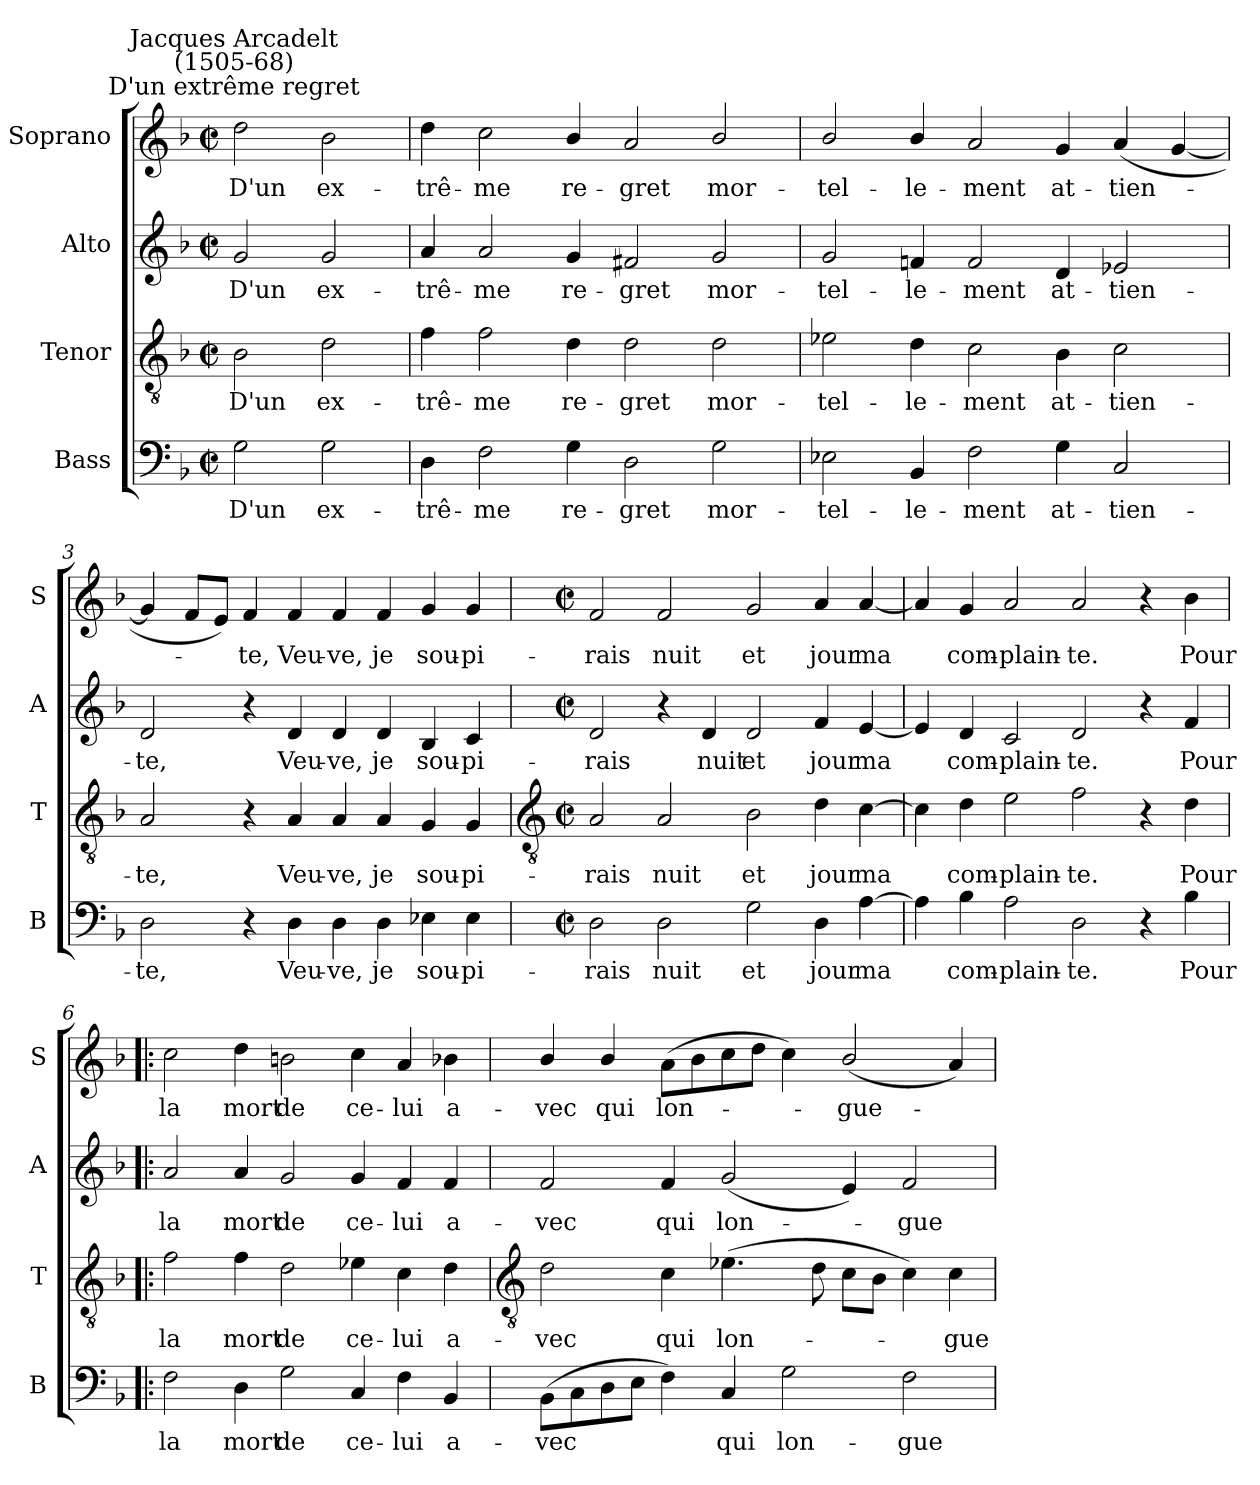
**kern	**text	**kern	**text	**kern	**text	**kern	**text
*part4	*part4	*part3	*part3	*part2	*part2	*part1	*part1
*staff4	*staff4	*staff3	*staff3	*staff2	*staff2	*staff1	*staff1
*I"Bass	*	*I"Tenor	*	*I"Alto	*	*I"Soprano	*
*I'B	*	*I'T	*	*I'A	*	*I'S	*
*clefF4	*	*clefGv2	*	*clefG2	*	*clefG2	*
*k[b-]	*	*k[b-]	*	*k[b-]	*	*k[b-]	*
*F:	*	*F:	*	*F:	*	*F:	*
*M4/2	*	*M4/2	*	*M4/2	*	*M4/2	*
*met(c|)	*	*met(c|)	*	*met(c|)	*	*met(c|)	*
=	=	=	=	=	=	=	=
!	!	!	!	!	!	!LO:TX:a:cj:t=D'un extrême regret	!
!	!	!	!	!	!	!LO:TX:a:cj:t=Jacques Arcadelt\n(1505-68)	!
!	!LO:LY:b	!	!LO:LY:b	!	!LO:LY:b	!	!LO:LY:b
2G	D'un	2B-	D'un	2g	D'un	2dd	D'un
!	!LO:LY:b	!	!LO:LY:b	!	!LO:LY:b	!	!LO:LY:b
2G	ex-	2d	ex-	2g	ex-	2b-	ex-
=1	=1	=1	=1	=1	=1	=1	=1
!	!LO:LY:b	!	!LO:LY:b	!	!LO:LY:b	!	!LO:LY:b
4D	-trê-	4f	-trê-	4a	-trê-	4dd	-trê-
!	!LO:LY:b	!	!LO:LY:b	!	!LO:LY:b	!	!LO:LY:b
2F	-me	2f	-me	2a	-me	2cc	-me
!	!LO:LY:b	!	!LO:LY:b	!	!LO:LY:b	!	!LO:LY:b
4G	re-	4d	re-	4g	re-	4b-/	re-
!	!LO:LY:b	!	!LO:LY:b	!	!LO:LY:b	!	!LO:LY:b
2D	-gret	2d	-gret	2f#X	-gret	2a	-gret
!	!LO:LY:b	!	!LO:LY:b	!	!LO:LY:b	!	!LO:LY:b
2G	mor-	2d	mor-	2g	mor-	2b-/	mor-
=2	=2	=2	=2	=2	=2	=2	=2
!	!LO:LY:b	!	!LO:LY:b	!	!LO:LY:b	!	!LO:LY:b
2E-X	-tel-	2e-X	-tel-	2g	-tel-	2b-/	-tel-
!	!LO:LY:b	!	!LO:LY:b	!	!LO:LY:b	!	!LO:LY:b
4BB-	-le-	4d	-le-	4fn	-le-	4b-/	-le-
!	!LO:LY:b	!	!LO:LY:b	!	!LO:LY:b	!	!LO:LY:b
2F	-ment	2c	-ment	2f	-ment	2a	-ment
!	!LO:LY:b	!	!LO:LY:b	!	!LO:LY:b	!	!LO:LY:b
4G	at-	4B-	at-	4d	at-	4g	at-
!	!LO:LY:b	!	!LO:LY:b	!	!LO:LY:b	!	!LO:LY:b
2C	-tien-	2c	-tien-	2e-X	-tien-	(<4a	-tien-
.	.	.	.	.	.	[4g	.
=3	=3	=3	=3	=3	=3	=3	=3
!	!LO:LY:b	!	!LO:LY:b	!	!LO:LY:b	!	!
2D	-te,	2A	-te,	2d	-te,	4g]	.
.	.	.	.	.	.	8fL	.
.	.	.	.	.	.	8eJ)	.
!	!	!	!	!	!	!	!LO:LY:b
4r	.	4r	.	4r	.	4f	te,
!	!LO:LY:b	!	!LO:LY:b	!	!LO:LY:b	!	!LO:LY:b
4D	Veu-	4A	Veu-	4d	Veu-	4f	Veu-
!	!LO:LY:b	!	!LO:LY:b	!	!LO:LY:b	!	!LO:LY:b
4D	-ve,	4A	-ve,	4d	-ve,	4f	-ve,
!	!LO:LY:b	!	!LO:LY:b	!	!LO:LY:b	!	!LO:LY:b
4D	je	4A	je	4d	je	4f	je
!	!LO:LY:b	!	!LO:LY:b	!	!LO:LY:b	!	!LO:LY:b
4E-X	sou-	4G	sou-	4B-	sou-	4g	sou-
!	!LO:LY:b	!	!LO:LY:b	!	!LO:LY:b	!	!LO:LY:b
4E-	-pi-	4G	-pi-	4c	-pi-	4g	-pi-
!!LO:LB:g=z
=4	=4	=4	=4	=4	=4	=4	=4
*	*	*clefGv2	*	*	*	*	*
*M4/2	*	*M4/2	*	*M4/2	*	*M4/2	*
*met(c|)	*	*met(c|)	*	*met(c|)	*	*met(c|)	*
!	!LO:LY:b	!	!LO:LY:b	!	!LO:LY:b	!	!LO:LY:b
2D	-rais	2A	-rais	2d	-rais	2f	-rais
!	!LO:LY:b	!	!LO:LY:b	!	!	!	!LO:LY:b
2D	nuit	2A	nuit	4r	.	2f	nuit
!	!	!	!	!	!LO:LY:b	!	!
.	.	.	.	4d	nuit	.	.
!	!LO:LY:b	!	!LO:LY:b	!	!LO:LY:b	!	!LO:LY:b
2G	et	2B-	et	2d	et	2g	et
!	!LO:LY:b	!	!LO:LY:b	!	!LO:LY:b	!	!LO:LY:b
4D	jour	4d	jour	4f	jour	4a	jour
!	!LO:LY:b	!	!LO:LY:b	!	!LO:LY:b	!	!LO:LY:b
[4A	ma	[4c	ma	[4e	ma	[4a	ma
=5	=5	=5	=5	=5	=5	=5	=5
4A]	.	4c]	.	4e]	.	4a]	.
!	!LO:LY:b	!	!LO:LY:b	!	!LO:LY:b	!	!LO:LY:b
4B-	com-	4d	com-	4d	com-	4g	com-
!	!LO:LY:b	!	!LO:LY:b	!	!LO:LY:b	!	!LO:LY:b
2A	-plain-	2e	-plain-	2c	-plain-	2a	-plain-
!	!LO:LY:b	!	!LO:LY:b	!	!LO:LY:b	!	!LO:LY:b
2D	-te.	2f	-te.	2d	-te.	2a	-te.
4r	.	4r	.	4r	.	4r	.
!	!LO:LY:b	!	!LO:LY:b	!	!LO:LY:b	!	!LO:LY:b
4B-	Pour	4d	Pour	4f	Pour	4b-	Pour
=6!|:	=6!|:	=6!|:	=6!|:	=6!|:	=6!|:	=6!|:	=6!|:
!	!LO:LY:b	!	!LO:LY:b	!	!LO:LY:b	!	!LO:LY:b
2F	la	2f	la	2a	la	2cc	la
!	!LO:LY:b	!	!LO:LY:b	!	!LO:LY:b	!	!LO:LY:b
4D	mort	4f	mort	4a	mort	4dd	mort
!	!LO:LY:b	!	!LO:LY:b	!	!LO:LY:b	!	!LO:LY:b
2G	de	2d	de	2g	de	2bn	de
!	!LO:LY:b	!	!LO:LY:b	!	!LO:LY:b	!	!LO:LY:b
4C	ce-	4e-X	ce-	4g	ce-	4cc	ce-
!	!LO:LY:b	!	!LO:LY:b	!	!LO:LY:b	!	!LO:LY:b
4F	-lui	4c	-lui	4f	-lui	4a	-lui
!	!LO:LY:b	!	!LO:LY:b	!	!LO:LY:b	!	!LO:LY:b
4BB-	a-	4d	a-	4f	a-	4b-X	a-
!!LO:LB:g=z
=7	=7	=7	=7	=7	=7	=7	=7
*	*	*clefGv2	*	*	*	*	*
!	!LO:LY:b	!	!LO:LY:b	!	!LO:LY:b	!	!LO:LY:b
(<8BB-L	-vec	2d	-vec	2f	-vec	4b-/	-vec
8C\	.	.	.	.	.	.	.
!	!	!	!	!	!	!	!LO:LY:b
8D\	.	.	.	.	.	4b-/	qui
8E\J	.	.	.	.	.	.	.
!	!	!	!LO:LY:b	!	!LO:LY:b	!	!LO:LY:b
4F)	.	4c	qui	4f	qui	(>8aL	lon-
.	.	.	.	.	.	8b-	.
!	!LO:LY:b	!	!LO:LY:b	!	!LO:LY:b	!	!
4C	qui	(>4.e-X	lon-	(<2g	lon-	8cc	.
.	.	.	.	.	.	8ddJ	.
!	!LO:LY:b	!	!	!	!	!	!
2G	lon-	.	.	.	.	4cc)	.
.	.	8d	.	.	.	.	.
!	!	!	!	!	!	!	!LO:LY:b
.	.	8cL	.	4e)	.	(<2b-/	gue-
.	.	8B-J	.	.	.	.	.
!	!LO:LY:b	!	!	!	!LO:LY:b	!	!
2F	-gue-	4c)	.	2f	gue-	.	.
!	!	!	!LO:LY:b	!	!	!	!
.	.	4c	gue-	.	.	4a)	.
=	=	=	=	=	=	=	=
*-	*-	*-	*-	*-	*-	*-	*-
